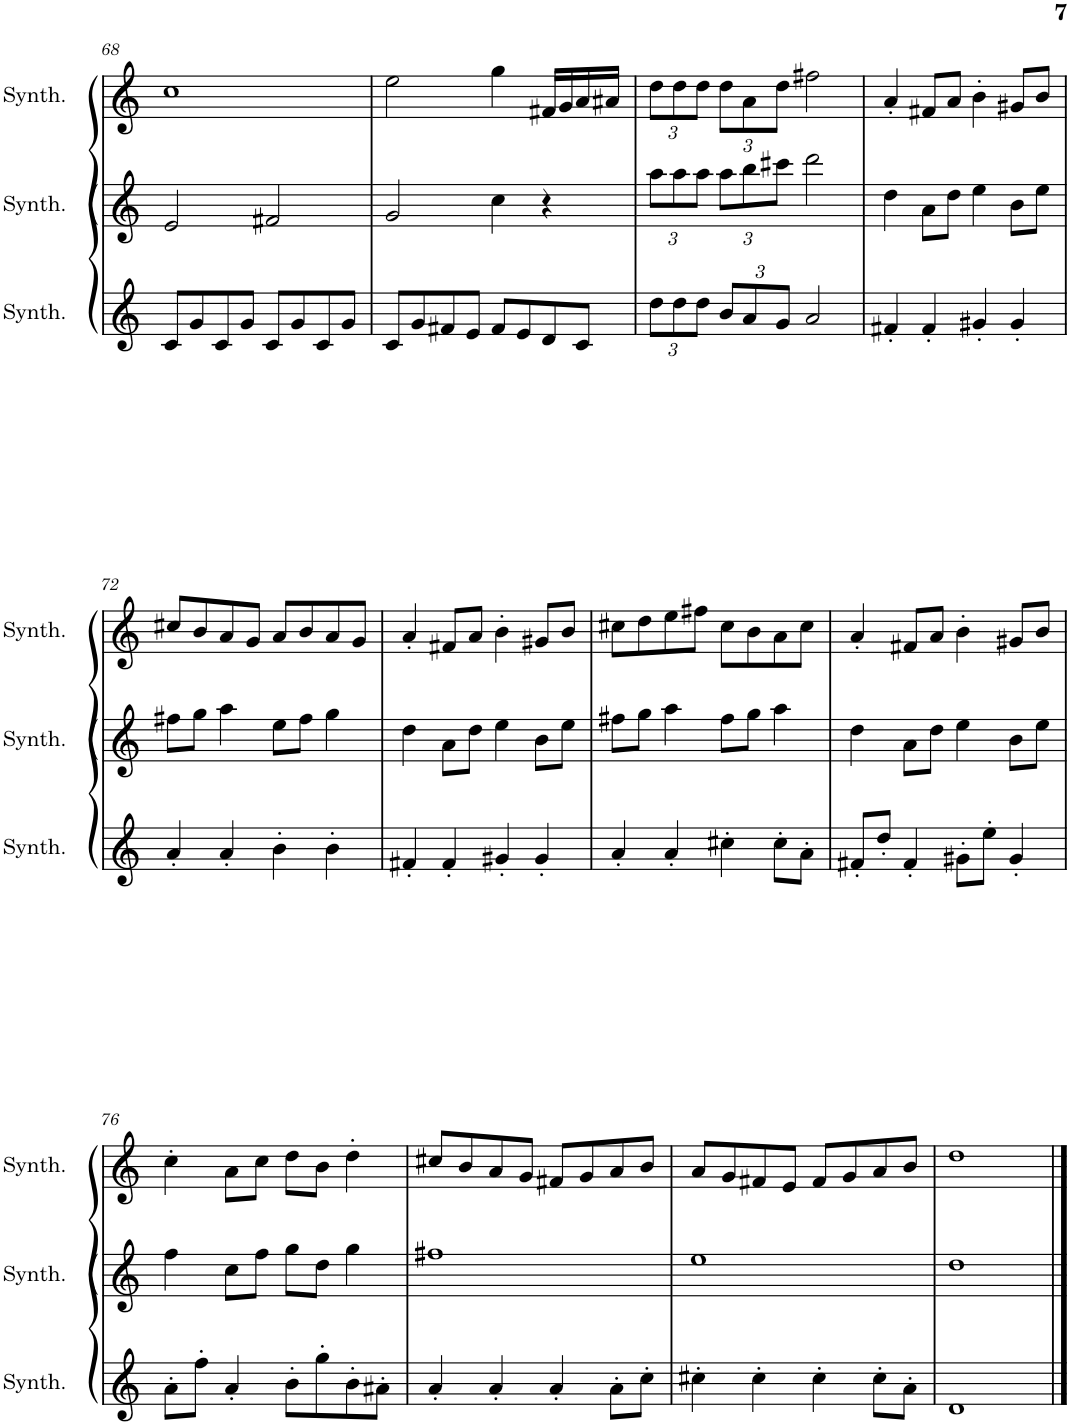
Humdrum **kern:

**kern	**kern	**kern
*part3	*part2	*part1
*staff3	*staff2	*staff1
*I"Square Synthesizer	*I"Square Synthesizer	*I"Square Synthesizer
*I'Synth.	*I'Synth.	*I'Synth.
!!LO:PB:g=z
*clefG2	*clefG2	*clefG2
*k[]	*k[]	*k[]
*M4/4	*M4/4	*M4/4
=68	=68	=68
8c/L	2e/	1cc
8g/	.	.
8c/	.	.
8g/J	.	.
8c/L	2f#X/	.
8g/	.	.
8c/	.	.
8g/J	.	.
=69	=69	=69
8c/L	2g/	2ee\
8g/	.	.
8f#X/	.	.
8e/J	.	.
8f#/L	4cc\	4gg\
8e/	.	.
8d/	4r	16f#X/LL
.	.	16g/
8c/J	.	16a/
.	.	16a#X/JJ
=70	=70	=70
*Xbrackettup	*Xbrackettup	*Xbrackettup
12dd\L	12aa\L	12dd\L
12dd\	12aa\	12dd\
12dd\J	12aa\J	12dd\J
12b/L	12aa\L	12dd\L
12a/	12bb\	12a\
12g/J	12ccc#X\J	12dd\J
2a/	2ddd\	2ff#X\
=71	=71	=71
4f#X'/	4dd\	4a'/
4f#'/	8a\L	8f#X/L
.	8dd\J	8a/J
4g#X'/	4ee\	4b'\
4g#'/	8b\L	8g#X/L
.	8ee\J	8b/J
!!LO:LB:g=z
=72	=72	=72
4a'/	8ff#X\L	8cc#X/L
.	8gg\J	8b/
4a'/	4aa\	8a/
.	.	8g/J
4b'\	8ee\L	8a/L
.	8ff#\J	8b/
4b'\	4gg\	8a/
.	.	8g/J
=73	=73	=73
4f#X'/	4dd\	4a'/
4f#'/	8a\L	8f#X/L
.	8dd\J	8a/J
4g#X'/	4ee\	4b'\
4g#'/	8b\L	8g#X/L
.	8ee\J	8b/J
=74	=74	=74
4a'/	8ff#X\L	8cc#X\L
.	8gg\J	8dd\
4a'/	4aa\	8ee\
.	.	8ff#X\J
4cc#X'\	8ff#\L	8cc#\L
.	8gg\J	8b\
8cc#'\L	4aa\	8a\
8a'\J	.	8cc#\J
=75	=75	=75
8f#X'/L	4dd\	4a'/
8dd'/J	.	.
4f#'/	8a\L	8f#X/L
.	8dd\J	8a/J
8g#X'\L	4ee\	4b'\
8ee'\J	.	.
4g#'/	8b\L	8g#X/L
.	8ee\J	8b/J
!!LO:LB:g=z
=76	=76	=76
8a'\L	4ff\	4cc'\
8ff'\J	.	.
4a'/	8cc\L	8a\L
.	8ff\J	8cc\J
8b'\L	8gg\L	8dd\L
8gg'\	8dd\J	8b\J
8b'\	4gg\	4dd'\
8a#X'\J	.	.
=77	=77	=77
4a'/	1ff#X	8cc#X/L
.	.	8b/
4a'/	.	8a/
.	.	8g/J
4a'/	.	8f#X/L
.	.	8g/
8a'\L	.	8a/
8cc'\J	.	8b/J
=78	=78	=78
4cc#X'\	1ee	8a/L
.	.	8g/
4cc#'\	.	8f#X/
.	.	8e/J
4cc#'\	.	8f#/L
.	.	8g/
8cc#'\L	.	8a/
8a'\J	.	8b/J
=79	=79	=79
1d	1dd	1dd
==	==	==
*-	*-	*-
